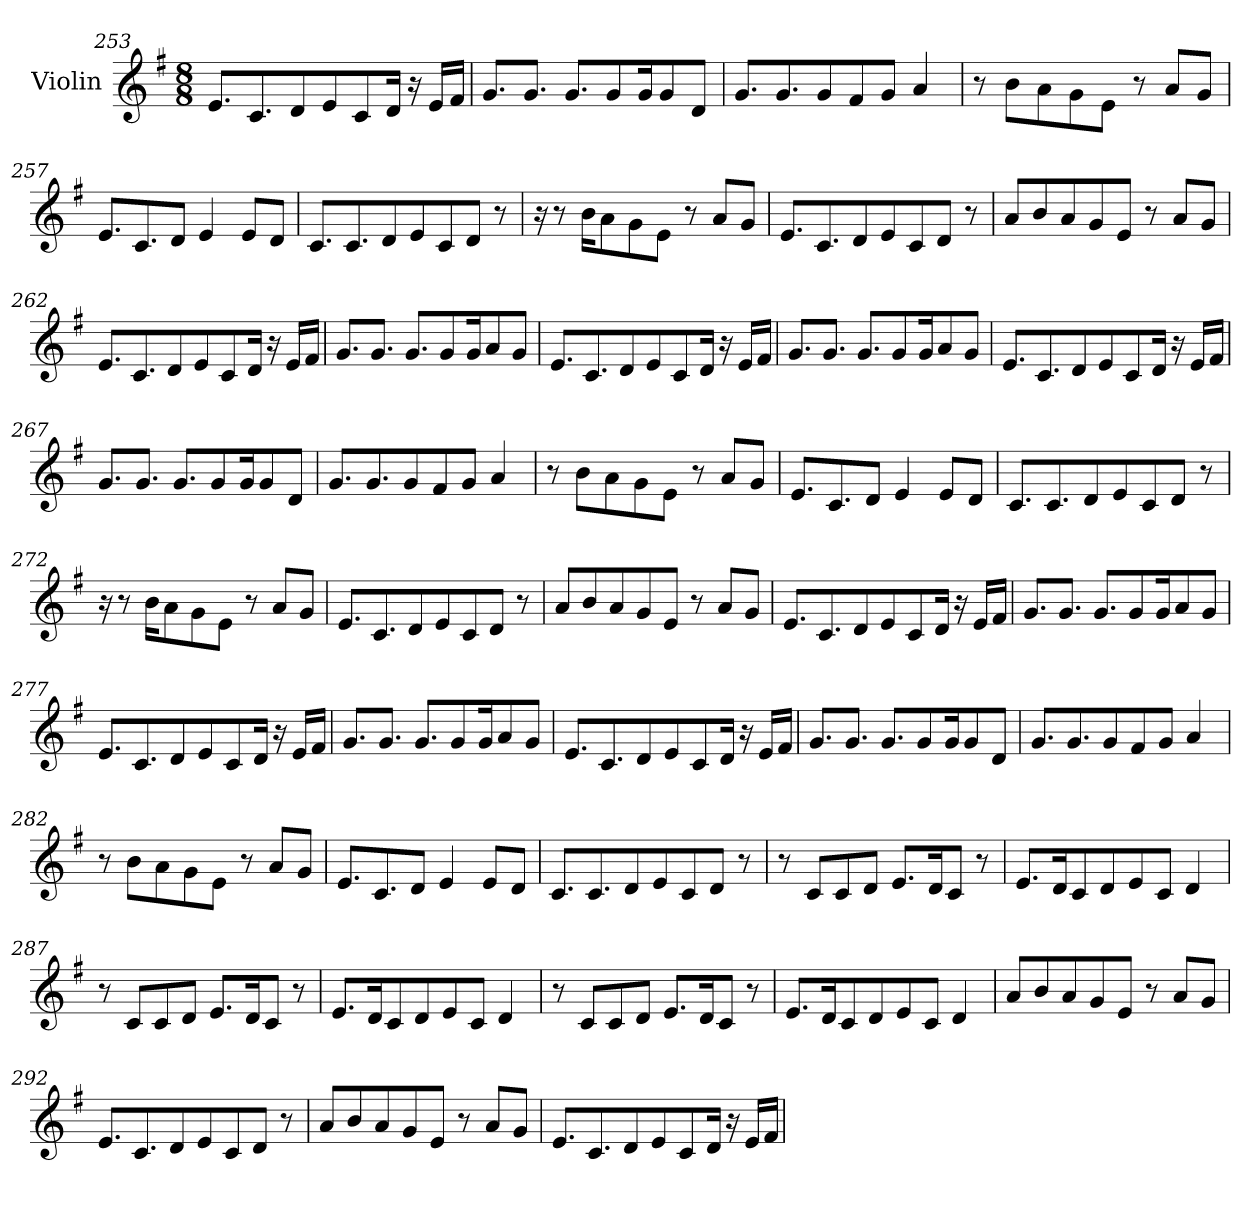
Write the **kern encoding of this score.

**kern
*part1
*staff1
*I"Violin
*clefG2
*k[f#]
*G:
*M8/8
=253
8.e/L
8.c/
8d/
8e/
8c/
16d/Jk
16r
16e/LL
16f#/JJ
=254
8.g/L
8.g/J
8.g/L
8g/
16g/K
8g/
8d/J
!!LO:LB:g=z
=255
8.g/L
8.g/
8g/
8f#/
8g/J
4a/
=256
8r
8b\L
8a\
8g\
8e\J
8r
8a/L
8g/J
=257
8.e/L
8.c/
8d/J
4e/
8e/L
8d/J
=258
8.c/L
8.c/
8d/
8e/
8c/
8d/J
8r
!!LO:LB:g=z
=259
16r
8r
16b\KL
8a\
8g\
8e\J
8r
8a/L
8g/J
=260
8.e/L
8.c/
8d/
8e/
8c/
8d/J
8r
=261
8a/L
8b/
8a/
8g/
8e/J
8r
8a/L
8g/J
=262
8.e/L
8.c/
8d/
8e/
8c/
16d/Jk
16r
16e/LL
16f#/JJ
!!LO:LB:g=z
=263
8.g/L
8.g/J
8.g/L
8g/
16g/K
8a/
8g/J
=264
8.e/L
8.c/
8d/
8e/
8c/
16d/Jk
16r
16e/LL
16f#/JJ
=265
8.g/L
8.g/J
8.g/L
8g/
16g/K
8a/
8g/J
=266
8.e/L
8.c/
8d/
8e/
8c/
16d/Jk
16r
16e/LL
16f#/JJ
!!LO:PB:g=z
=267
8.g/L
8.g/J
8.g/L
8g/
16g/K
8g/
8d/J
=268
8.g/L
8.g/
8g/
8f#/
8g/J
4a/
=269
8r
8b\L
8a\
8g\
8e\J
8r
8a/L
8g/J
=270
8.e/L
8.c/
8d/J
4e/
8e/L
8d/J
!!LO:LB:g=z
=271
8.c/L
8.c/
8d/
8e/
8c/
8d/J
8r
=272
16r
8r
16b\KL
8a\
8g\
8e\J
8r
8a/L
8g/J
=273
8.e/L
8.c/
8d/
8e/
8c/
8d/J
8r
=274
8a/L
8b/
8a/
8g/
8e/J
8r
8a/L
8g/J
!!LO:LB:g=z
=275
8.e/L
8.c/
8d/
8e/
8c/
16d/Jk
16r
16e/LL
16f#/JJ
=276
8.g/L
8.g/J
8.g/L
8g/
16g/K
8a/
8g/J
=277
8.e/L
8.c/
8d/
8e/
8c/
16d/Jk
16r
16e/LL
16f#/JJ
=278
8.g/L
8.g/J
8.g/L
8g/
16g/K
8a/
8g/J
!!LO:LB:g=z
=279
8.e/L
8.c/
8d/
8e/
8c/
16d/Jk
16r
16e/LL
16f#/JJ
=280
8.g/L
8.g/J
8.g/L
8g/
16g/K
8g/
8d/J
=281
8.g/L
8.g/
8g/
8f#/
8g/J
4a/
=282
8r
8b\L
8a\
8g\
8e\J
8r
8a/L
8g/J
!!LO:LB:g=z
=283
8.e/L
8.c/
8d/J
4e/
8e/L
8d/J
=284
8.c/L
8.c/
8d/
8e/
8c/
8d/J
8r
=285
8r
8c/L
8c/
8d/J
8.e/L
16d/K
8c/J
8r
=286
8.e/L
16d/K
8c/
8d/
8e/
8c/J
4d/
!!LO:LB:g=z
=287
8r
8c/L
8c/
8d/J
8.e/L
16d/K
8c/J
8r
=288
8.e/L
16d/K
8c/
8d/
8e/
8c/J
4d/
=289
8r
8c/L
8c/
8d/J
8.e/L
16d/K
8c/J
8r
=290
8.e/L
16d/K
8c/
8d/
8e/
8c/J
4d/
!!LO:LB:g=z
=291
8a/L
8b/
8a/
8g/
8e/J
8r
8a/L
8g/J
=292
8.e/L
8.c/
8d/
8e/
8c/
8d/J
8r
=293
8a/L
8b/
8a/
8g/
8e/J
8r
8a/L
8g/J
=294
8.e/L
8.c/
8d/
8e/
8c/
16d/Jk
16r
16e/LL
16f#/JJ
=
*-
